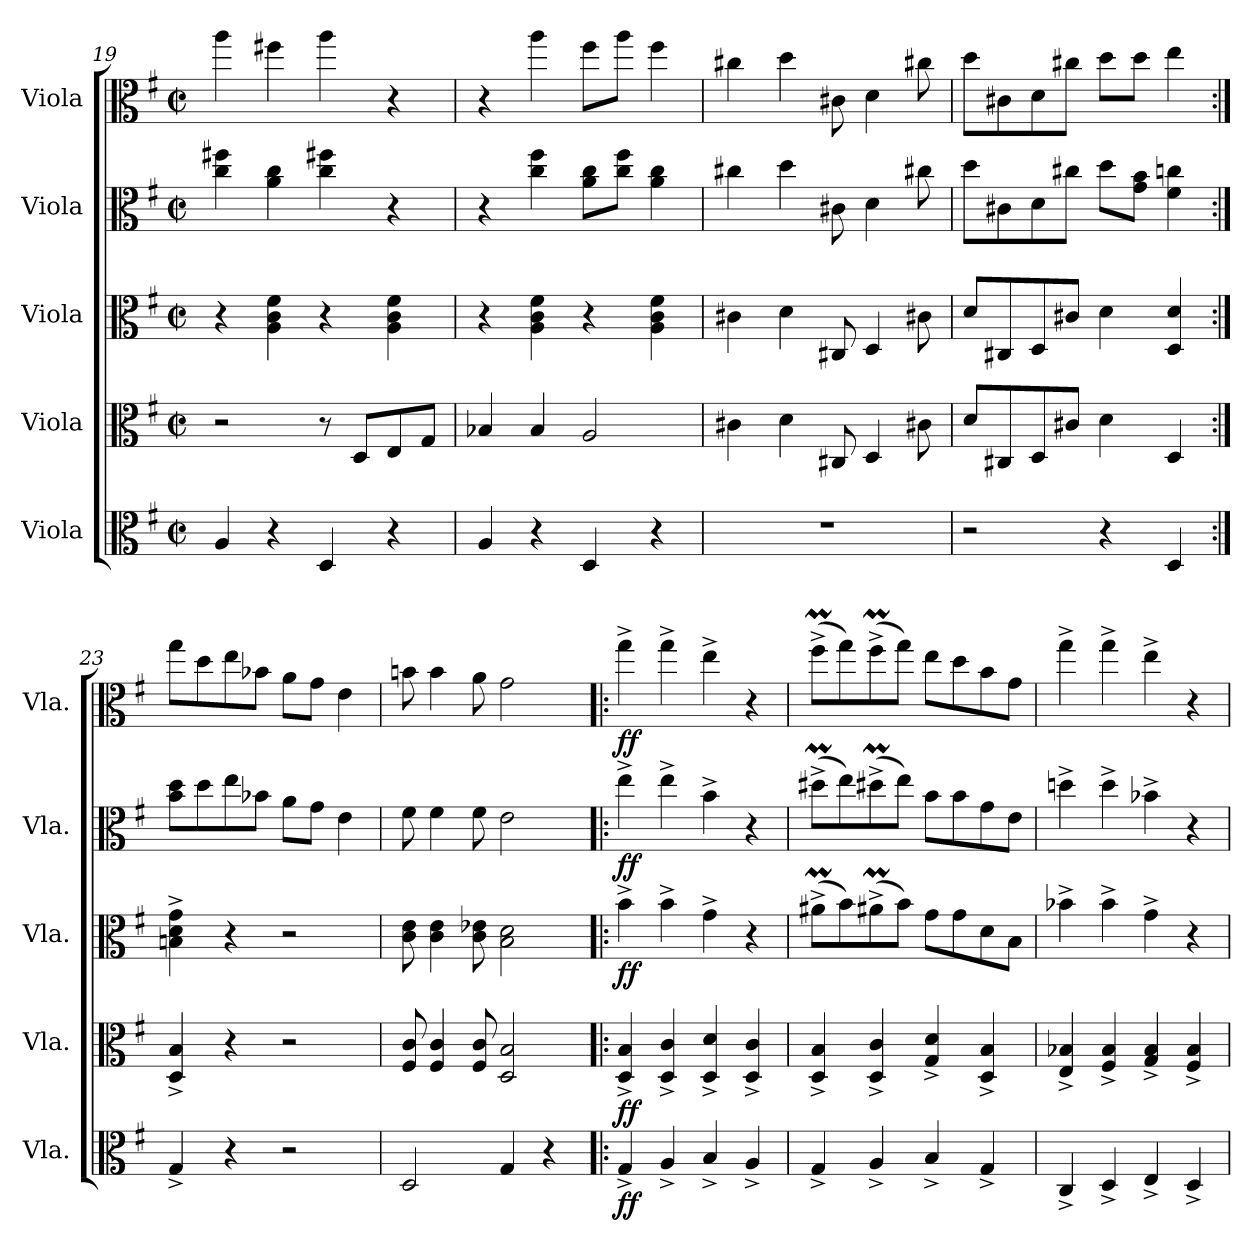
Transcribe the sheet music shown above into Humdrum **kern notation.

**kern	**dynam	**kern	**dynam	**kern	**dynam	**kern	**dynam	**kern	**dynam
*part5	*part5	*part4	*part4	*part3	*part3	*part2	*part2	*part1	*part1
*staff5	*staff5	*staff4	*staff4	*staff3	*staff3	*staff2	*staff2	*staff1	*staff1
*I"Viola	*	*I"Viola	*	*I"Viola	*	*I"Viola	*	*I"Viola	*
*I'Vla.	*	*I'Vla.	*	*I'Vla.	*	*I'Vla.	*	*I'Vla.	*
*clefC3	*	*clefC3	*	*clefC3	*	*clefC3	*	*clefC3	*
*k[f#]	*	*k[f#]	*	*k[f#]	*	*k[f#]	*	*k[f#]	*
*M4/4	*	*M4/4	*	*M4/4	*	*M4/4	*	*M4/4	*
*met(c|)	*	*met(c|)	*	*met(c|)	*	*met(c|)	*	*met(c|)	*
=19	=19	=19	=19	=19	=19	=19	=19	=19	=19
4A/	.	2r	.	4r	.	4cc\ 4ff#X\	.	4aa\	.
4r	.	.	.	4A\ 4c\ 4f#\	.	4a\ 4cc\	.	4ff#X\	.
4D/	.	8r	.	4r	.	4cc\ 4ff#X\	.	4aa\	.
.	.	8D/L	.	.	.	.	.	.	.
4r	.	8E/	.	4A\ 4c\ 4f#\	.	4r	.	4r	.
.	.	8G/J	.	.	.	.	.	.	.
!!LO:PB:g=z
=20	=20	=20	=20	=20	=20	=20	=20	=20	=20
4A/	.	4B-X/	.	4r	.	4r	.	4r	.
4r	.	4B-/	.	4A\ 4c\ 4f#\	.	4cc\ 4ff#\	.	4aa\	.
4D/	.	2A/	.	4r	.	8a\ 8cc\L	.	8ff#\L	.
.	.	.	.	.	.	8cc\ 8ff#\J	.	8aa\J	.
4r	.	.	.	4A\ 4c\ 4f#\	.	4a\ 4cc\	.	4ff#\	.
=21	=21	=21	=21	=21	=21	=21	=21	=21	=21
1r	.	4c#X\	.	4c#X\	.	4cc#X\	.	4cc#X\	.
.	.	4d\	.	4d\	.	4dd\	.	4dd\	.
.	.	8C#X/	.	8C#X/	.	8c#X\	.	8c#X\	.
.	.	4D/	.	4D/	.	4d\	.	4d\	.
.	.	8c#X\	.	8c#X\	.	8cc#X\	.	8cc#X\	.
=22	=22	=22	=22	=22	=22	=22	=22	=22	=22
2r	.	8d/L	.	8d/L	.	8dd\L	.	8dd\L	.
.	.	8C#X/	.	8C#X/	.	8c#X\	.	8c#X\	.
.	.	8D/	.	8D/	.	8d\	.	8d\	.
.	.	8c#X/J	.	8c#X/J	.	8cc#X\J	.	8cc#X\J	.
4r	.	4d\	.	4d\	.	8dd\L	.	8dd\L	.
.	.	.	.	.	.	8g\ 8b\J	.	8dd\J	.
4D/	.	4D/	.	4D/ 4d/	.	4f#\ 4ccn\	.	4ee\	.
!!LO:LB:g=z
=23:|!	=23:|!	=23:|!	=23:|!	=23:|!	=23:|!	=23:|!	=23:|!	=23:|!	=23:|!
4G^/	.	4D/^ 4B/^	.	4Bn\^ 4d\^ 4g\^	.	8b\ 8dd\L	.	8gg\L	.
.	.	.	.	.	.	8dd\	.	8dd\	.
4r	.	4r	.	4r	.	8ee\	.	8ee\	.
.	.	.	.	.	.	8b-X\J	.	8b-X\J	.
2r	.	2r	.	2r	.	8a\L	.	8a\L	.
.	.	.	.	.	.	8g\J	.	8g\J	.
.	.	.	.	.	.	4e\	.	4e\	.
=24	=24	=24	=24	=24	=24	=24	=24	=24	=24
2D/	.	8F#/ 8c/	.	8c\ 8e\	.	8f#\	.	8bn\	.
.	.	4F#/ 4c/	.	4c\ 4e\	.	4f#\	.	4b\	.
.	.	8F#/ 8c/	.	8c\ 8e-X\	.	8f#\	.	8a\	.
4G/	.	2D/ 2B/	.	2B\ 2d\	.	2e\	.	2g\	.
4r	.	.	.	.	.	.	.	.	.
=25!|:	=25!|:	=25!|:	=25!|:	=25!|:	=25!|:	=25!|:	=25!|:	=25!|:	=25!|:
!	!LO:DY:b	!	!LO:DY:b	!	!LO:DY:b	!	!LO:DY:b	!	!LO:DY:b
4G^/	ff	4D/^ 4B/^	ff	4b^\	ff	4ee^\	ff	4gg^\	ff
4A^/	.	4D/^ 4c/^	.	4b^\	.	4ee^\	.	4gg^\	.
4B^/	.	4D/^ 4d/^	.	4g^\	.	4b^\	.	4ee^\	.
4A^/	.	4D/^ 4c/^	.	4r	.	4r	.	4r	.
=26	=26	=26	=26	=26	=26	=26	=26	=26	=26
4G^/	.	4D/^ 4B/^	.	(8a#Xm^\L	.	(8dd#Xm^\L	.	(8ff#m^\L	.
.	.	.	.	8b\)	.	8ee\)	.	8gg\)	.
4A^/	.	4D/^ 4c/^	.	(8a#Xm^\	.	(8dd#Xm^\	.	(8ff#m^\	.
.	.	.	.	8b\J)	.	8ee\J)	.	8gg\J)	.
4B^/	.	4G/^ 4d/^	.	8g\L	.	8b\L	.	8ee\L	.
.	.	.	.	8g\	.	8b\	.	8dd\	.
4G^/	.	4D/^ 4B/^	.	8d\	.	8g\	.	8b\	.
.	.	.	.	8B\J	.	8e\J	.	8g\J	.
!!LO:LB:g=z
=27	=27	=27	=27	=27	=27	=27	=27	=27	=27
4C^/	.	4E/^ 4B-X/^	.	4b-X^\	.	4ddn^\	.	4gg^\	.
4D^/	.	4F#/^ 4B-/^	.	4b-^\	.	4dd^\	.	4gg^\	.
4E^/	.	4G/^ 4B-/^	.	4g^\	.	4b-X^\	.	4ee^\	.
4D^/	.	4F#/^ 4B-/^	.	4r	.	4r	.	4r	.
=	=	=	=	=	=	=	=	=	=
*-	*-	*-	*-	*-	*-	*-	*-	*-	*-
